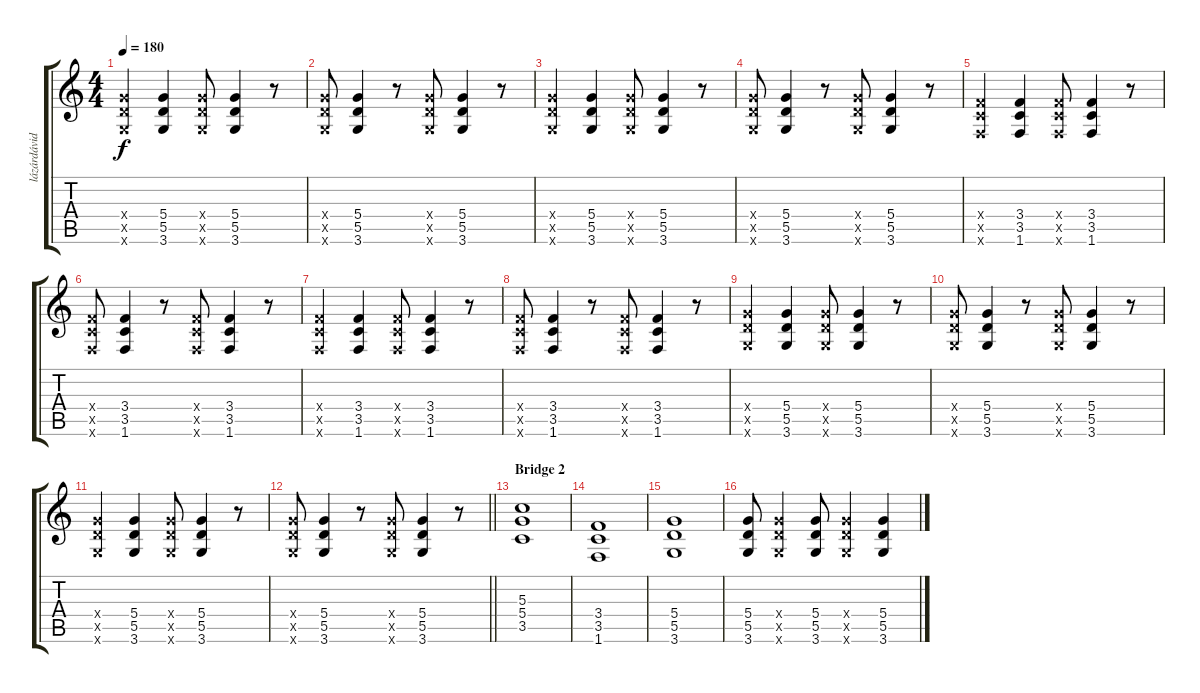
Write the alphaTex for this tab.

\track ("lázárdávid - Gitár 1" "lázárdávid") {instrument distortionguitar}
\staff {score tabs}
\tuning (E4 B3 G3 D3 A2 E2) {hide}
\ts (4 4)
\tempo 180
\clef g2
\ks c
(5.4{x} 5.5{x} 3.6{x}).4{dy f} (5.4 5.5 3.6).4 (5.4{x} 5.5{x} 3.6{x}).8 (5.4 5.5 3.6).4 r.8 |
(5.4{x} 5.5{x} 3.6{x}).8 (5.4 5.5 3.6).4 r.8 (5.4{x} 5.5{x} 3.6{x}).8 (5.4 5.5 3.6).4 r.8 |
(5.4{x} 5.5{x} 3.6{x}).4 (5.4 5.5 3.6).4 (5.4{x} 5.5{x} 3.6{x}).8 (5.4 5.5 3.6).4 r.8 |
(5.4{x} 5.5{x} 3.6{x}).8 (5.4 5.5 3.6).4 r.8 (5.4{x} 5.5{x} 3.6{x}).8 (5.4 5.5 3.6).4 r.8 |
(3.4{x} 3.5{x} 1.6{x}).4 (3.4 3.5 1.6).4 (3.4{x} 3.5{x} 1.6{x}).8 (3.4 3.5 1.6).4 r.8 |
(3.4{x} 3.5{x} 1.6{x}).8 (3.4 3.5 1.6).4 r.8 (3.4{x} 3.5{x} 1.6{x}).8 (3.4 3.5 1.6).4 r.8 |
(3.4{x} 3.5{x} 1.6{x}).4 (3.4 3.5 1.6).4 (3.4{x} 3.5{x} 1.6{x}).8 (3.4 3.5 1.6).4 r.8 |
(3.4{x} 3.5{x} 1.6{x}).8 (3.4 3.5 1.6).4 r.8 (3.4{x} 3.5{x} 1.6{x}).8 (3.4 3.5 1.6).4 r.8 |
(5.4{x} 5.5{x} 3.6{x}).4 (5.4 5.5 3.6).4 (5.4{x} 5.5{x} 3.6{x}).8 (5.4 5.5 3.6).4 r.8 |
(5.4{x} 5.5{x} 3.6{x}).8 (5.4 5.5 3.6).4 r.8 (5.4{x} 5.5{x} 3.6{x}).8 (5.4 5.5 3.6).4 r.8 |
(5.4{x} 5.5{x} 3.6{x}).4 (5.4 5.5 3.6).4 (5.4{x} 5.5{x} 3.6{x}).8 (5.4 5.5 3.6).4 r.8 |
\barLineRight lightlight
(5.4{x} 5.5{x} 3.6{x}).8 (5.4 5.5 3.6).4 r.8 (5.4{x} 5.5{x} 3.6{x}).8 (5.4 5.5 3.6).4 r.8 |
\section ("" "Bridge 2")
(5.3 5.4 3.5).1 |
(3.4 3.5 1.6).1 |
(5.4 5.5 3.6).1 |
(5.4 5.5 3.6).8 (5.4{x} 5.5{x} 3.6{x}).4 (5.4 5.5 3.6).8 (5.4{x} 5.5{x} 3.6{x}).4 (5.4 5.5 3.6).4
